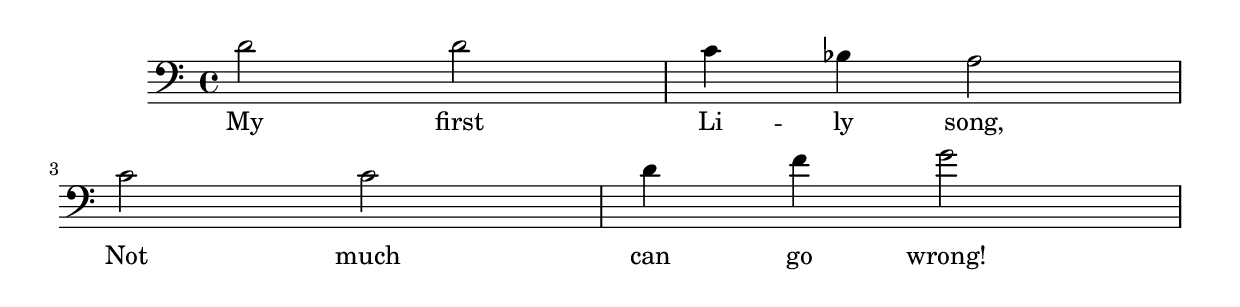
% remove-me
#(ly:set-point-and-click 'line-column)

%% A simple song in LilyPond
<<
    \relative {
	\clef bass
	d2 d c4 bes a2 \break
	c2 c d4 f g2
    }
    \newlyrics {
	My first Li -- ly song,
	Not much can go wrong!
    }
>>

%% Optional helper for automatic updating by convert-ly.  May be omitted.
\version "2.3.0"
